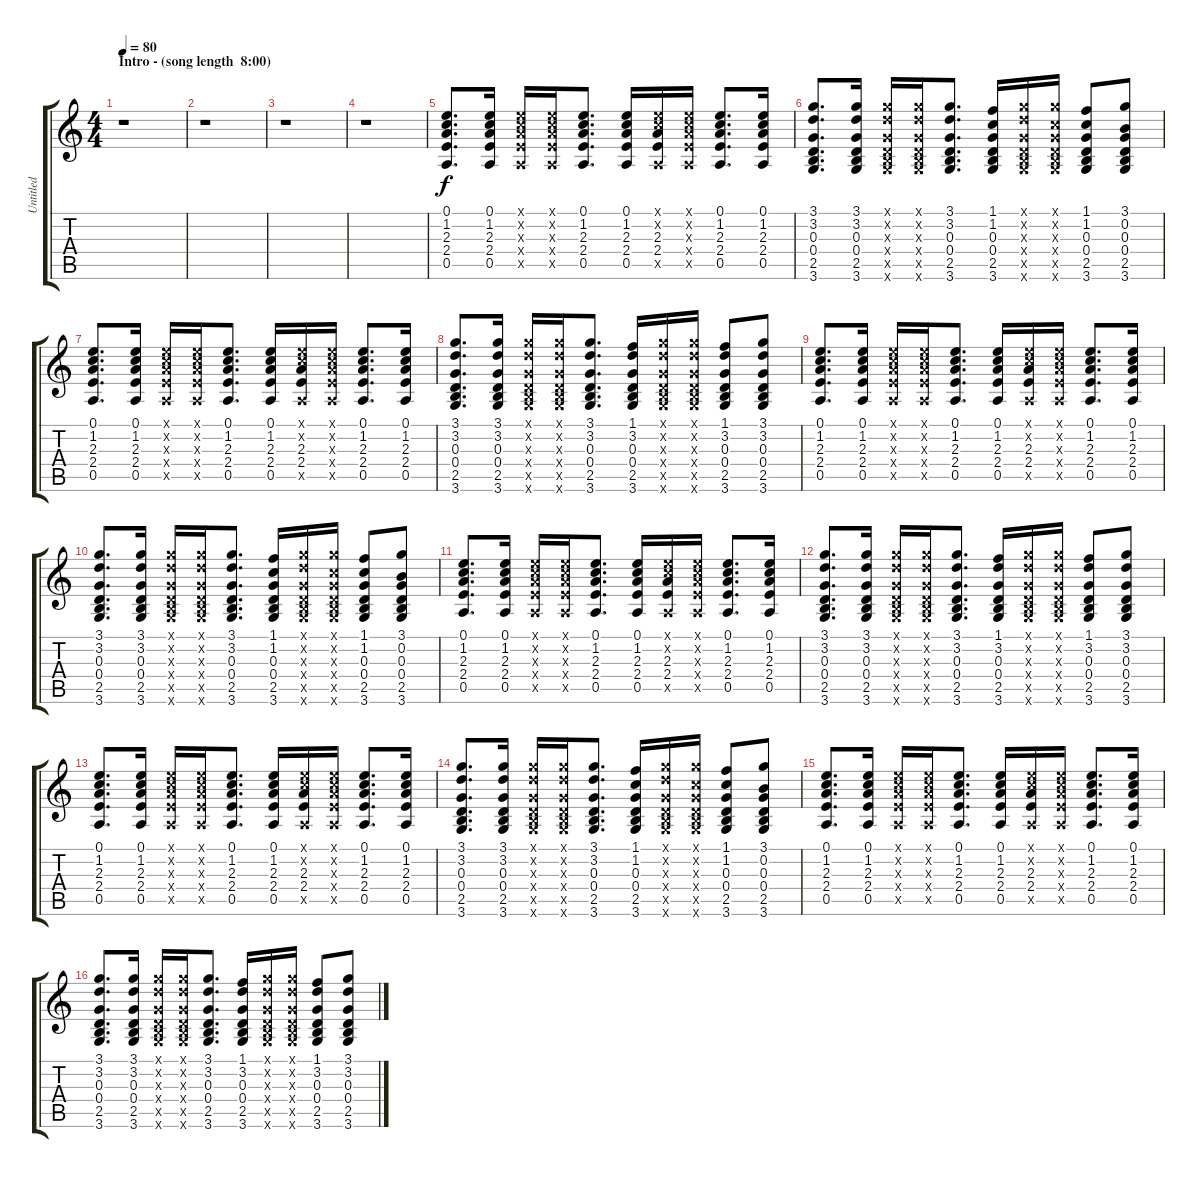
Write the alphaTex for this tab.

\track ("Untitled" "Untitled") {instrument acousticguitarsteel}
\staff {score tabs}
\tuning (E4 B3 G3 D3 A2 E2) {hide}
\ts (4 4)
\section ("" "Intro - (song length  8:00)")
\tempo 80
\clef g2
\ks c
r.1{dy f instrument acousticguitarsteel} |
r.1 |
r.1 |
r.1 |
(0.1 1.2 2.3 2.4 0.5).8{d} (0.1 1.2 2.3 2.4 0.5).16 (0.1{x} 1.2{x} 2.3{x} 2.4{x} 0.5{x}).16 (0.1{x} 1.2{x} 2.3{x} 2.4{x} 0.5{x}).16 (0.1 1.2 2.3 2.4 0.5).8{d} (0.1 1.2 2.3 2.4 0.5).16 (0.1{x} 1.2{x} 2.3 2.4 0.5{x}).16 (0.1{x} 1.2{x} 2.3{x} 2.4{x} 0.5{x}).16 (0.1 1.2 2.3 2.4 0.5).8{d} (0.1 1.2 2.3 2.4 0.5).16 |
(3.1 3.2 0.3 0.4 2.5 3.6).8{d} (3.1 3.2 0.3 0.4 2.5 3.6).16 (3.1{x} 3.2{x} 0.3{x} 0.4{x} 2.5{x} 3.6{x}).16 (3.1{x} 3.2{x} 0.3{x} 0.4{x} 2.5{x} 3.6{x}).16 (3.1 3.2 0.3 0.4 2.5 3.6).8{d} (1.1 1.2 0.3 0.4 2.5 3.6).16 (3.1{x} 3.2{x} 0.3{x} 0.4{x} 2.5{x} 3.6{x}).16 (3.1{x} 1.2{x} 0.3{x} 0.4{x} 2.5{x} 3.6{x}).16 (1.1 1.2 0.3 0.4 2.5 3.6).8 (3.1 0.2 0.3 0.4 2.5 3.6).8 |
(0.1 1.2 2.3 2.4 0.5).8{d} (0.1 1.2 2.3 2.4 0.5).16 (0.1{x} 1.2{x} 2.3{x} 2.4{x} 0.5{x}).16 (0.1{x} 1.2{x} 2.3{x} 2.4{x} 0.5{x}).16 (0.1 1.2 2.3 2.4 0.5).8{d} (0.1 1.2 2.3 2.4 0.5).16 (0.1{x} 1.2{x} 2.3 2.4 0.5{x}).16 (0.1{x} 1.2{x} 2.3{x} 2.4{x} 0.5{x}).16 (0.1 1.2 2.3 2.4 0.5).8{d} (0.1 1.2 2.3 2.4 0.5).16 |
(3.1 3.2 0.3 0.4 2.5 3.6).8{d} (3.1 3.2 0.3 0.4 2.5 3.6).16 (3.1{x} 3.2{x} 0.3{x} 0.4{x} 2.5{x} 3.6{x}).16 (3.1{x} 3.2{x} 0.3{x} 0.4{x} 2.5{x} 3.6{x}).16 (3.1 3.2 0.3 0.4 2.5 3.6).8{d} (1.1 3.2 0.3 0.4 2.5 3.6).16 (3.1{x} 3.2{x} 0.3{x} 0.4{x} 2.5{x} 3.6{x}).16 (3.1{x} 3.2{x} 0.3{x} 0.4{x} 2.5{x} 3.6{x}).16 (1.1 3.2 0.3 0.4 2.5 3.6).8 (3.1 3.2 0.3 0.4 2.5 3.6).8 |
(0.1 1.2 2.3 2.4 0.5).8{d} (0.1 1.2 2.3 2.4 0.5).16 (0.1{x} 1.2{x} 2.3{x} 2.4{x} 0.5{x}).16 (0.1{x} 1.2{x} 2.3{x} 2.4{x} 0.5{x}).16 (0.1 1.2 2.3 2.4 0.5).8{d} (0.1 1.2 2.3 2.4 0.5).16 (0.1{x} 1.2{x} 2.3 2.4 0.5{x}).16 (0.1{x} 1.2{x} 2.3{x} 2.4{x} 0.5{x}).16 (0.1 1.2 2.3 2.4 0.5).8{d} (0.1 1.2 2.3 2.4 0.5).16 |
(3.1 3.2 0.3 0.4 2.5 3.6).8{d} (3.1 3.2 0.3 0.4 2.5 3.6).16 (3.1{x} 3.2{x} 0.3{x} 0.4{x} 2.5{x} 3.6{x}).16 (3.1{x} 3.2{x} 0.3{x} 0.4{x} 2.5{x} 3.6{x}).16 (3.1 3.2 0.3 0.4 2.5 3.6).8{d} (1.1 1.2 0.3 0.4 2.5 3.6).16 (3.1{x} 3.2{x} 0.3{x} 0.4{x} 2.5{x} 3.6{x}).16 (3.1{x} 1.2{x} 0.3{x} 0.4{x} 2.5{x} 3.6{x}).16 (1.1 1.2 0.3 0.4 2.5 3.6).8 (3.1 0.2 0.3 0.4 2.5 3.6).8 |
(0.1 1.2 2.3 2.4 0.5).8{d} (0.1 1.2 2.3 2.4 0.5).16 (0.1{x} 1.2{x} 2.3{x} 2.4{x} 0.5{x}).16 (0.1{x} 1.2{x} 2.3{x} 2.4{x} 0.5{x}).16 (0.1 1.2 2.3 2.4 0.5).8{d} (0.1 1.2 2.3 2.4 0.5).16 (0.1{x} 1.2{x} 2.3 2.4 0.5{x}).16 (0.1{x} 1.2{x} 2.3{x} 2.4{x} 0.5{x}).16 (0.1 1.2 2.3 2.4 0.5).8{d} (0.1 1.2 2.3 2.4 0.5).16 |
(3.1 3.2 0.3 0.4 2.5 3.6).8{d} (3.1 3.2 0.3 0.4 2.5 3.6).16 (3.1{x} 3.2{x} 0.3{x} 0.4{x} 2.5{x} 3.6{x}).16 (3.1{x} 3.2{x} 0.3{x} 0.4{x} 2.5{x} 3.6{x}).16 (3.1 3.2 0.3 0.4 2.5 3.6).8{d} (1.1 3.2 0.3 0.4 2.5 3.6).16 (3.1{x} 3.2{x} 0.3{x} 0.4{x} 2.5{x} 3.6{x}).16 (3.1{x} 3.2{x} 0.3{x} 0.4{x} 2.5{x} 3.6{x}).16 (1.1 3.2 0.3 0.4 2.5 3.6).8 (3.1 3.2 0.3 0.4 2.5 3.6).8 |
(0.1 1.2 2.3 2.4 0.5).8{d} (0.1 1.2 2.3 2.4 0.5).16 (0.1{x} 1.2{x} 2.3{x} 2.4{x} 0.5{x}).16 (0.1{x} 1.2{x} 2.3{x} 2.4{x} 0.5{x}).16 (0.1 1.2 2.3 2.4 0.5).8{d} (0.1 1.2 2.3 2.4 0.5).16 (0.1{x} 1.2{x} 2.3 2.4 0.5{x}).16 (0.1{x} 1.2{x} 2.3{x} 2.4{x} 0.5{x}).16 (0.1 1.2 2.3 2.4 0.5).8{d} (0.1 1.2 2.3 2.4 0.5).16 |
(3.1 3.2 0.3 0.4 2.5 3.6).8{d} (3.1 3.2 0.3 0.4 2.5 3.6).16 (3.1{x} 3.2{x} 0.3{x} 0.4{x} 2.5{x} 3.6{x}).16 (3.1{x} 3.2{x} 0.3{x} 0.4{x} 2.5{x} 3.6{x}).16 (3.1 3.2 0.3 0.4 2.5 3.6).8{d} (1.1 1.2 0.3 0.4 2.5 3.6).16 (3.1{x} 3.2{x} 0.3{x} 0.4{x} 2.5{x} 3.6{x}).16 (3.1{x} 1.2{x} 0.3{x} 0.4{x} 2.5{x} 3.6{x}).16 (1.1 1.2 0.3 0.4 2.5 3.6).8 (3.1 0.2 0.3 0.4 2.5 3.6).8 |
(0.1 1.2 2.3 2.4 0.5).8{d} (0.1 1.2 2.3 2.4 0.5).16 (0.1{x} 1.2{x} 2.3{x} 2.4{x} 0.5{x}).16 (0.1{x} 1.2{x} 2.3{x} 2.4{x} 0.5{x}).16 (0.1 1.2 2.3 2.4 0.5).8{d} (0.1 1.2 2.3 2.4 0.5).16 (0.1{x} 1.2{x} 2.3 2.4 0.5{x}).16 (0.1{x} 1.2{x} 2.3{x} 2.4{x} 0.5{x}).16 (0.1 1.2 2.3 2.4 0.5).8{d} (0.1 1.2 2.3 2.4 0.5).16 |
(3.1 3.2 0.3 0.4 2.5 3.6).8{d} (3.1 3.2 0.3 0.4 2.5 3.6).16 (3.1{x} 3.2{x} 0.3{x} 0.4{x} 2.5{x} 3.6{x}).16 (3.1{x} 3.2{x} 0.3{x} 0.4{x} 2.5{x} 3.6{x}).16 (3.1 3.2 0.3 0.4 2.5 3.6).8{d} (1.1 3.2 0.3 0.4 2.5 3.6).16 (3.1{x} 3.2{x} 0.3{x} 0.4{x} 2.5{x} 3.6{x}).16 (3.1{x} 3.2{x} 0.3{x} 0.4{x} 2.5{x} 3.6{x}).16 (1.1 3.2 0.3 0.4 2.5 3.6).8 (3.1 3.2 0.3 0.4 2.5 3.6).8
